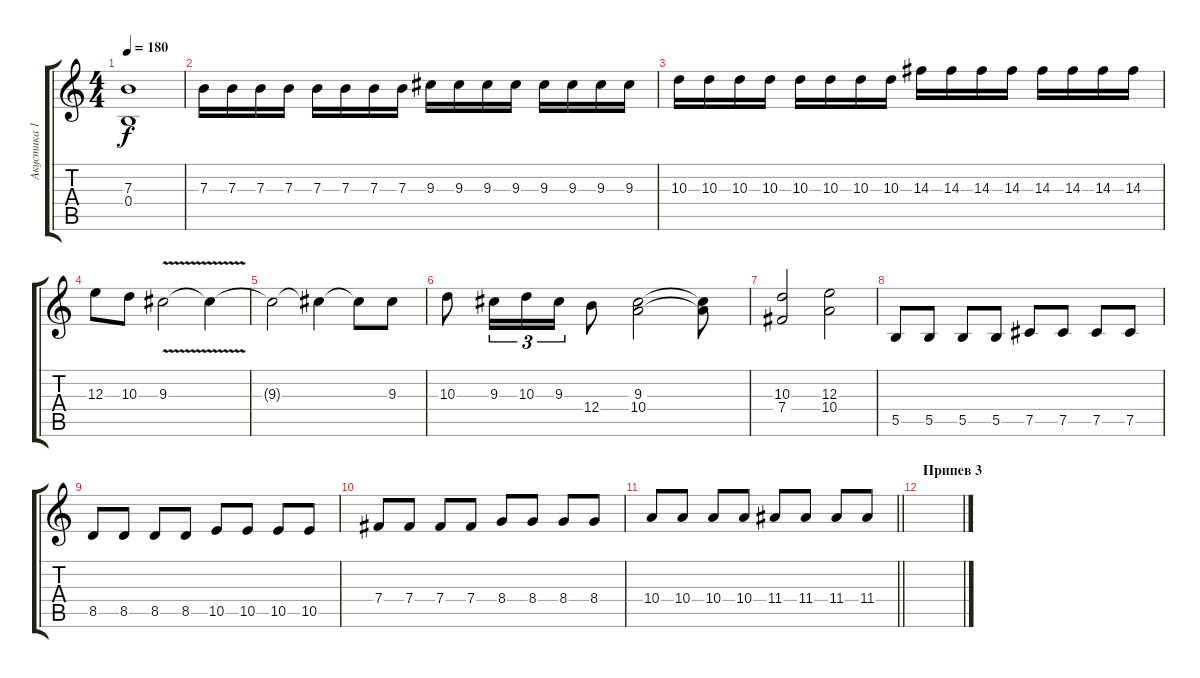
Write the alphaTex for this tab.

\track ("Акустика 1" "Акустика 1") {instrument electricguitarclean}
\staff {score tabs}
\tuning (Db4 Ab3 E3 B2 Gb2 B1) {hide}
\ts (4 4)
\tempo 180
\clef g2
\ks c
(7.3{t} 0.4{t}).1{dy f} |
7.3.16 7.3.16 7.3.16 7.3.16 7.3.16 7.3.16 7.3.16 7.3.16 9.3.16 9.3.16 9.3.16 9.3.16 9.3.16 9.3.16 9.3.16 9.3.16 |
10.3.16 10.3.16 10.3.16 10.3.16 10.3.16 10.3.16 10.3.16 10.3.16 14.3.16 14.3.16 14.3.16 14.3.16 14.3.16 14.3.16 14.3.16 14.3.16 |
12.3.8 10.3.8 9.3{v}.2 9.3{t}.4 |
9.3{t}.2 9.3{t}.4 9.3{t}.8 9.3.8 |
10.3.8 9.3.16{tu (3 2)} 10.3.16{tu (3 2)} 9.3.16{tu (3 2)} 12.4.8 (9.3 10.4).2 (9.3{t} 10.4{t}).8 |
(10.3 7.4).2 (12.3 10.4).2 |
5.5.8 5.5.8 5.5.8 5.5.8 7.5.8 7.5.8 7.5.8 7.5.8 |
8.5.8 8.5.8 8.5.8 8.5.8 10.5.8 10.5.8 10.5.8 10.5.8 |
7.4.8 7.4.8 7.4.8 7.4.8 8.4.8 8.4.8 8.4.8 8.4.8 |
\barLineRight lightlight
10.4.8 10.4.8 10.4.8 10.4.8 11.4.8 11.4.8 11.4.8 11.4.8 |
\section ("" "Припев 3")
